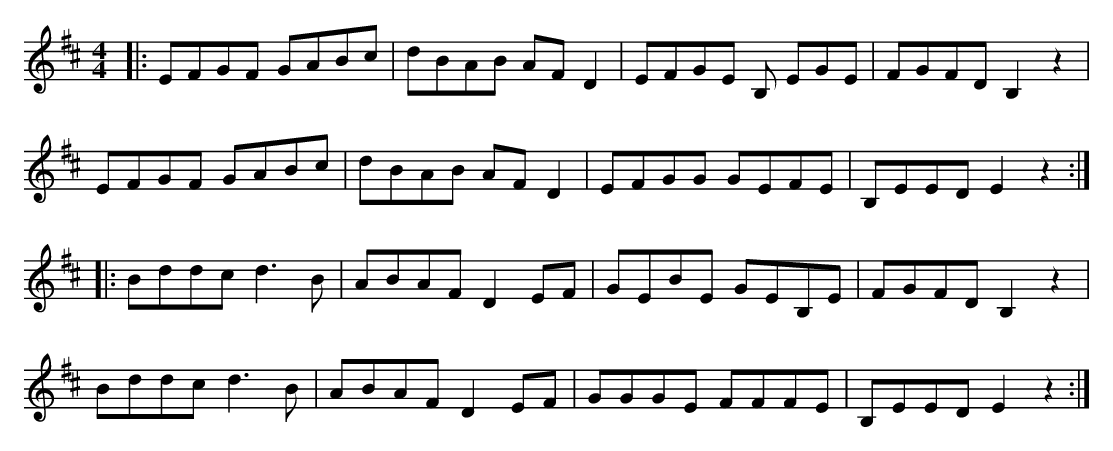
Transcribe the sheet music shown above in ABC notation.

X:1
M:4/4
K:D
|: EFGF GABc | dBAB AFD2 | EFGE B, EGE | FGFD B,2 z2 |
EFGF GABc | dBAB AFD2 | EFGG GEFE | B,EED E2 z2 :|
|: Bddc d3 B | ABAF D2 EF | GEBE GEB,E | FGFD B,2 z2 |
Bddc d3 B | ABAF D2 EF | GGGE FFFE | B,EED E2 z2 :|
